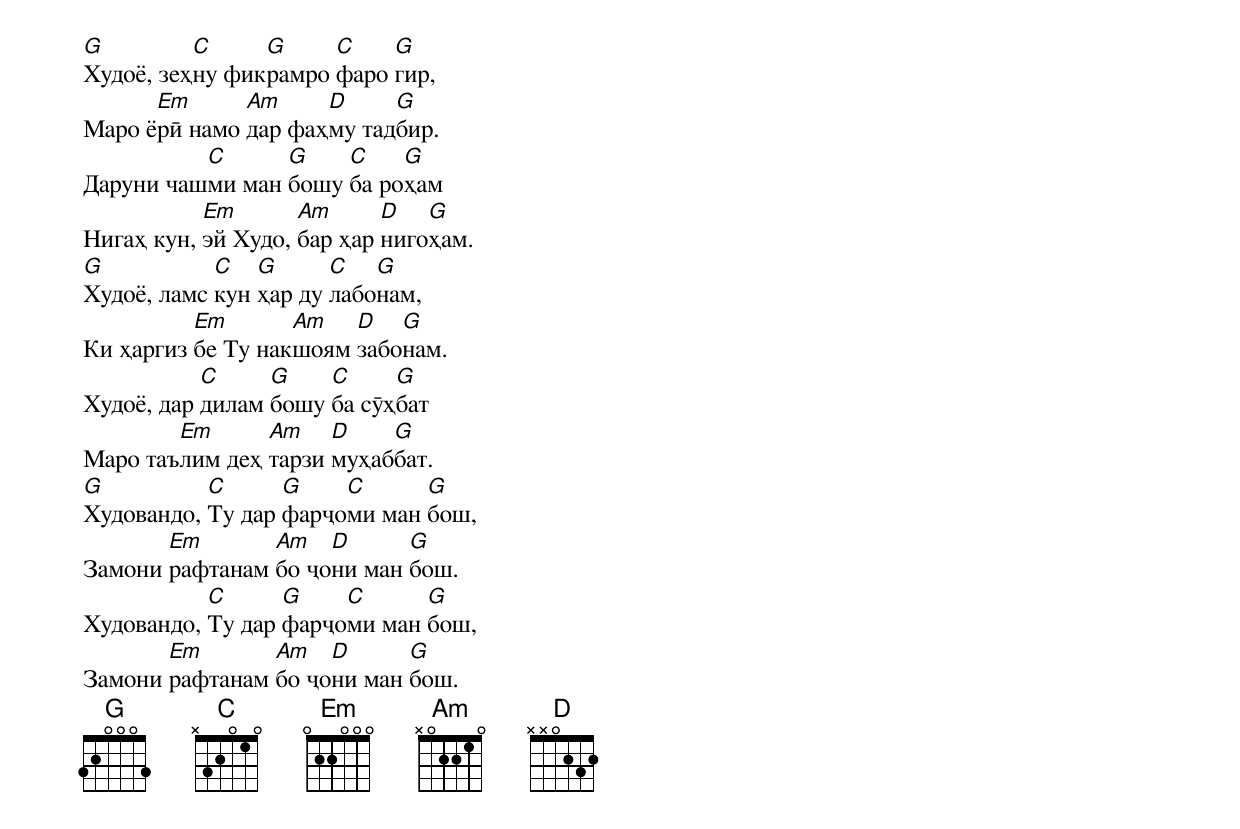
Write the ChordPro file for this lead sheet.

[G]Худоё, зеҳ[C]ну фик[G]рамро [C]фаро [G]гир,
Маро ё[Em]рӣ намо [Am]дар фаҳ[D]му тад[G]бир.
Даруни чаш[C]ми ман [G]бошу [C]ба ро[G]ҳам
Нигаҳ кун, [Em]эй Худо, [Am]бар ҳар [D]ниго[G]ҳам.
[G]Худоё, ламс [C]кун [G]ҳар ду [C]лабо[G]нам,
Ки ҳаргиз [Em]бе Ту нак[Am]шоям [D]забо[G]нам.
Худоё, дар [C]дилам [G]бошу [C]ба сӯҳ[G]бат
Маро таъ[Em]лим деҳ [Am]тарзи [D]муҳаб[G]бат.
[G]Худовандо, [C]Ту дар [G]фарҷо[C]ми ман [G]бош,
Замони [Em]рафтанам [Am]бо ҷо[D]ни ман [G]бош.
Худовандо, [C]Ту дар [G]фарҷо[C]ми ман [G]бош,
Замони [Em]рафтанам [Am]бо ҷо[D]ни ман [G]бош.
